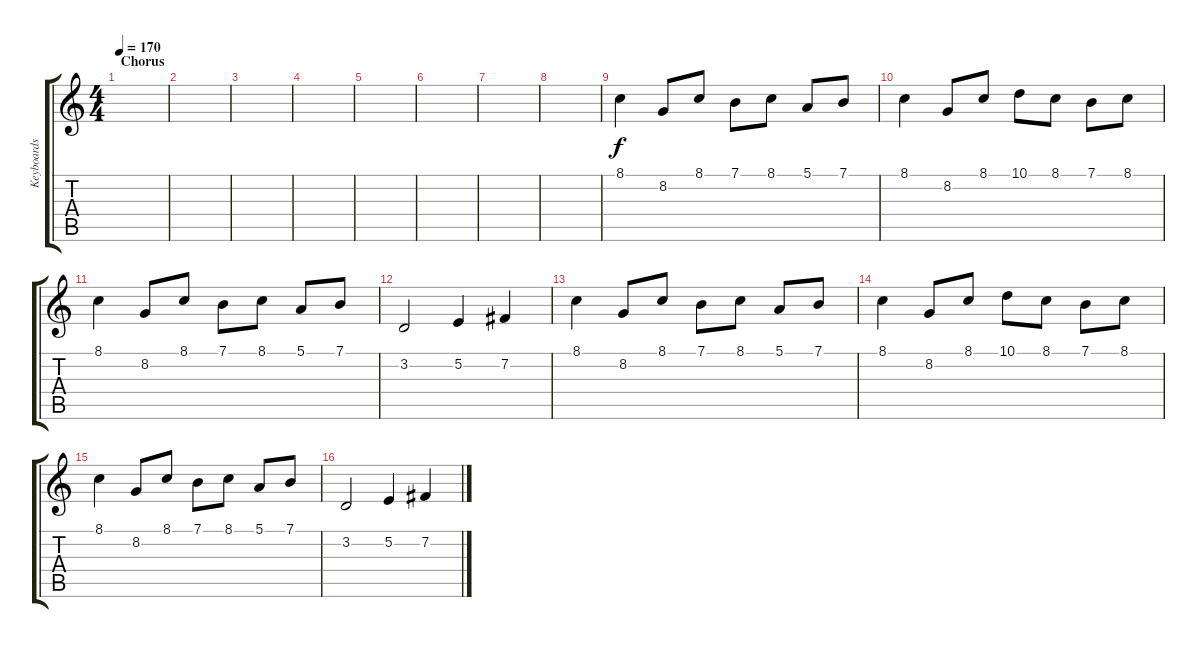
\track ("Keyboards" "Keyboards") {instrument pad1newage}
\staff {score tabs}
\tuning (E4 B3 G3 D3 A2 E2) {hide}
\ts (4 4)
\section ("" "Chorus")
\tempo 170
\clef g2
\ks c
|
|
|
|
|
|
|
|
8.1.4{volume 16 instrument harpsichord} 8.2.8 8.1.8 7.1.8 8.1.8 5.1.8 7.1.8 |
8.1.4 8.2.8 8.1.8 10.1.8 8.1.8 7.1.8 8.1.8 |
8.1.4 8.2.8 8.1.8 7.1.8 8.1.8 5.1.8 7.1.8 |
3.2.2 5.2.4 7.2.4 |
8.1.4 8.2.8 8.1.8 7.1.8 8.1.8 5.1.8 7.1.8 |
8.1.4 8.2.8 8.1.8 10.1.8 8.1.8 7.1.8 8.1.8 |
8.1.4 8.2.8 8.1.8 7.1.8 8.1.8 5.1.8 7.1.8 |
3.2.2 5.2.4 7.2.4
